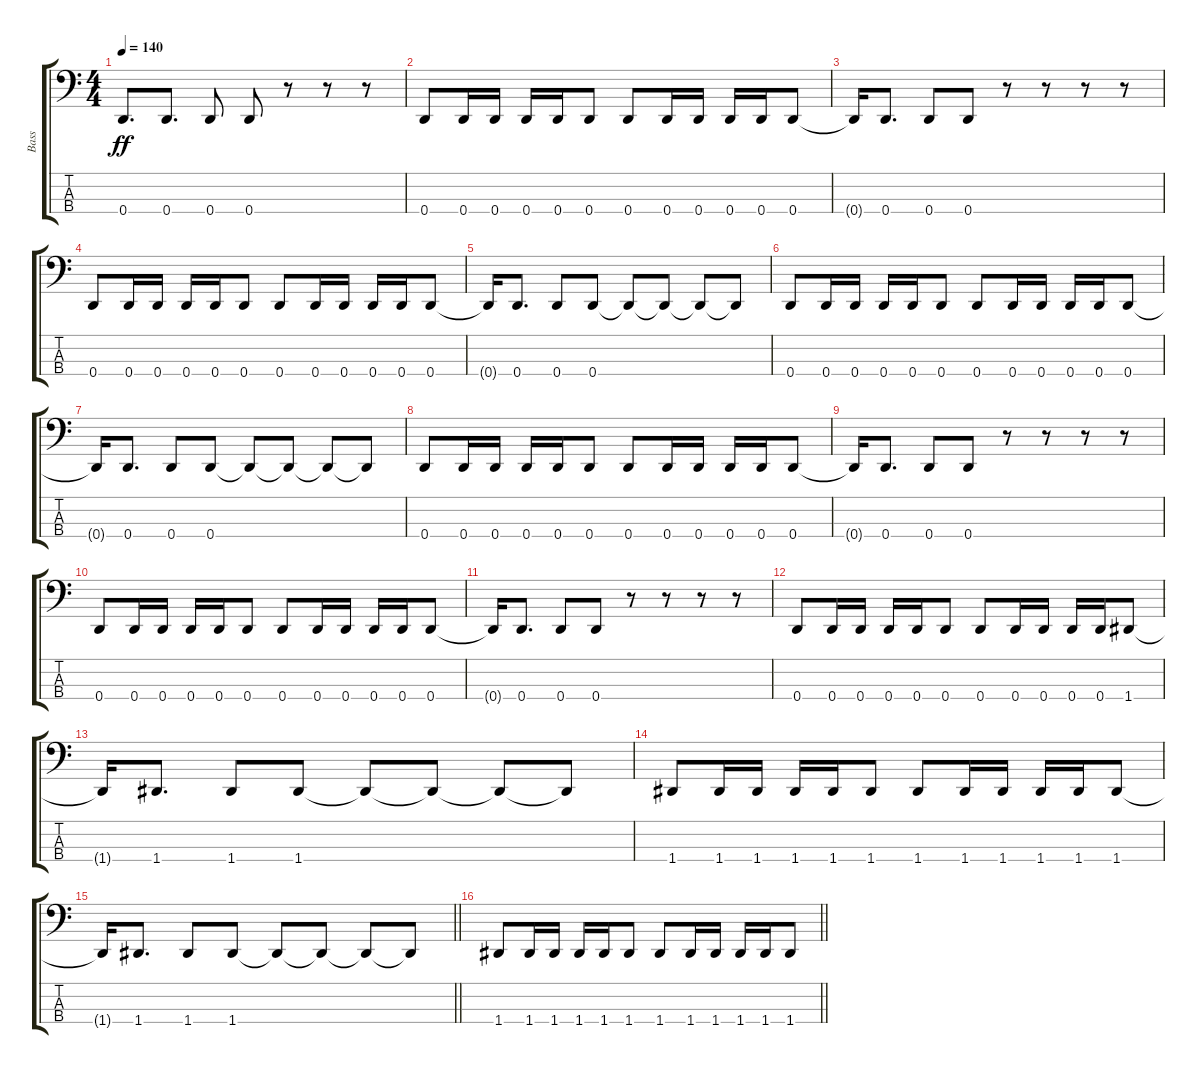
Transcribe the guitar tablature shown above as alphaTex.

\track ("Bass" "Bass") {instrument electricbassfinger}
\staff {score tabs}
\tuning (G2 D2 A1 D1) {hide}
\ts (4 4)
\tempo 140
\clef f4
\ks c
0.4.8{d dy ff} 0.4.8{d} 0.4.8 0.4.8 r.8 r.8 r.8 |
0.4.8 0.4.16 0.4.16 0.4.16 0.4.16 0.4.8 0.4.8 0.4.16 0.4.16 0.4.16 0.4.16 0.4.8 |
0.4{t}.16 0.4.8{d} 0.4.8 0.4.8 r.8 r.8 r.8 r.8 |
0.4.8 0.4.16 0.4.16 0.4.16 0.4.16 0.4.8 0.4.8 0.4.16 0.4.16 0.4.16 0.4.16 0.4.8 |
0.4{t}.16 0.4.8{d} 0.4.8 0.4.8 0.4{t}.8 0.4{t}.8 0.4{t}.8 0.4{t}.8 |
0.4.8 0.4.16 0.4.16 0.4.16 0.4.16 0.4.8 0.4.8 0.4.16 0.4.16 0.4.16 0.4.16 0.4.8 |
0.4{t}.16 0.4.8{d} 0.4.8 0.4.8 0.4{t}.8 0.4{t}.8 0.4{t}.8 0.4{t}.8 |
0.4.8 0.4.16 0.4.16 0.4.16 0.4.16 0.4.8 0.4.8 0.4.16 0.4.16 0.4.16 0.4.16 0.4.8 |
0.4{t}.16 0.4.8{d} 0.4.8 0.4.8 r.8 r.8 r.8 r.8 |
0.4.8 0.4.16 0.4.16 0.4.16 0.4.16 0.4.8 0.4.8 0.4.16 0.4.16 0.4.16 0.4.16 0.4.8 |
0.4{t}.16 0.4.8{d} 0.4.8 0.4.8 r.8 r.8 r.8 r.8 |
0.4.8 0.4.16 0.4.16 0.4.16 0.4.16 0.4.8 0.4.8 0.4.16 0.4.16 0.4.16 0.4.16 1.4.8 |
1.4{t}.16 1.4.8{d} 1.4.8 1.4.8 1.4{t}.8 1.4{t}.8 1.4{t}.8 1.4{t}.8 |
1.4.8 1.4.16 1.4.16 1.4.16 1.4.16 1.4.8 1.4.8 1.4.16 1.4.16 1.4.16 1.4.16 1.4.8 |
\barLineRight lightlight
1.4{t}.16 1.4.8{d} 1.4.8 1.4.8 1.4{t}.8 1.4{t}.8 1.4{t}.8 1.4{t}.8 |
\barLineRight lightlight
1.4.8 1.4.16 1.4.16 1.4.16 1.4.16 1.4.8 1.4.8 1.4.16 1.4.16 1.4.16 1.4.16 1.4.8
